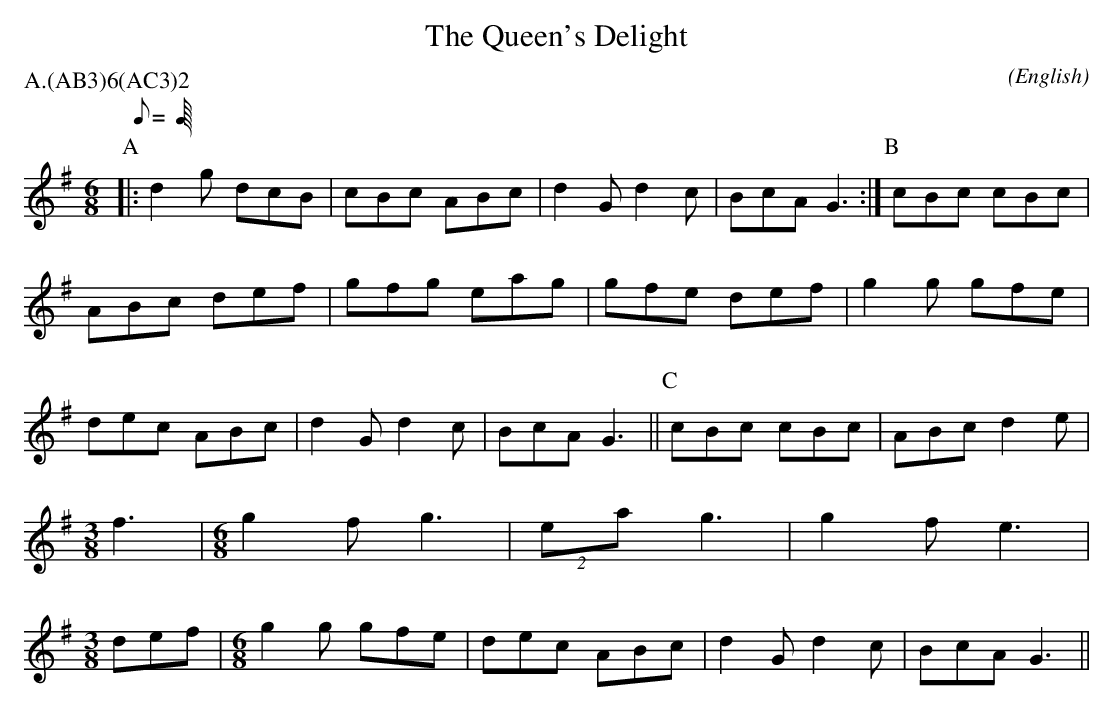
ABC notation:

X:1
T:The Queen's Delight
M:6/8
C:
O:English
P:A.(AB3)6(AC3)2
L:1/8
K:G
Q:C3=100
P:A
|:d2 g dcB|cBc ABc|d2 G d2 c|BcA G3:|\
P:B
cBc  cBc|ABc def|gfg  eag|gfe def|\
g2 g gfe|dec ABc|d2 G d2 c|BcA G3||\
P:C
cBc  cBc|ABc d2 e|\
M:3/8
L:1/8
f3|\
M:6/8
g2 f g3|(2ea g3|g2 f e3|\
M:3/8
L:1/8
def|\
M:6/8
g2 g gfe|dec ABc|d2 G d2 c|BcA G3||
